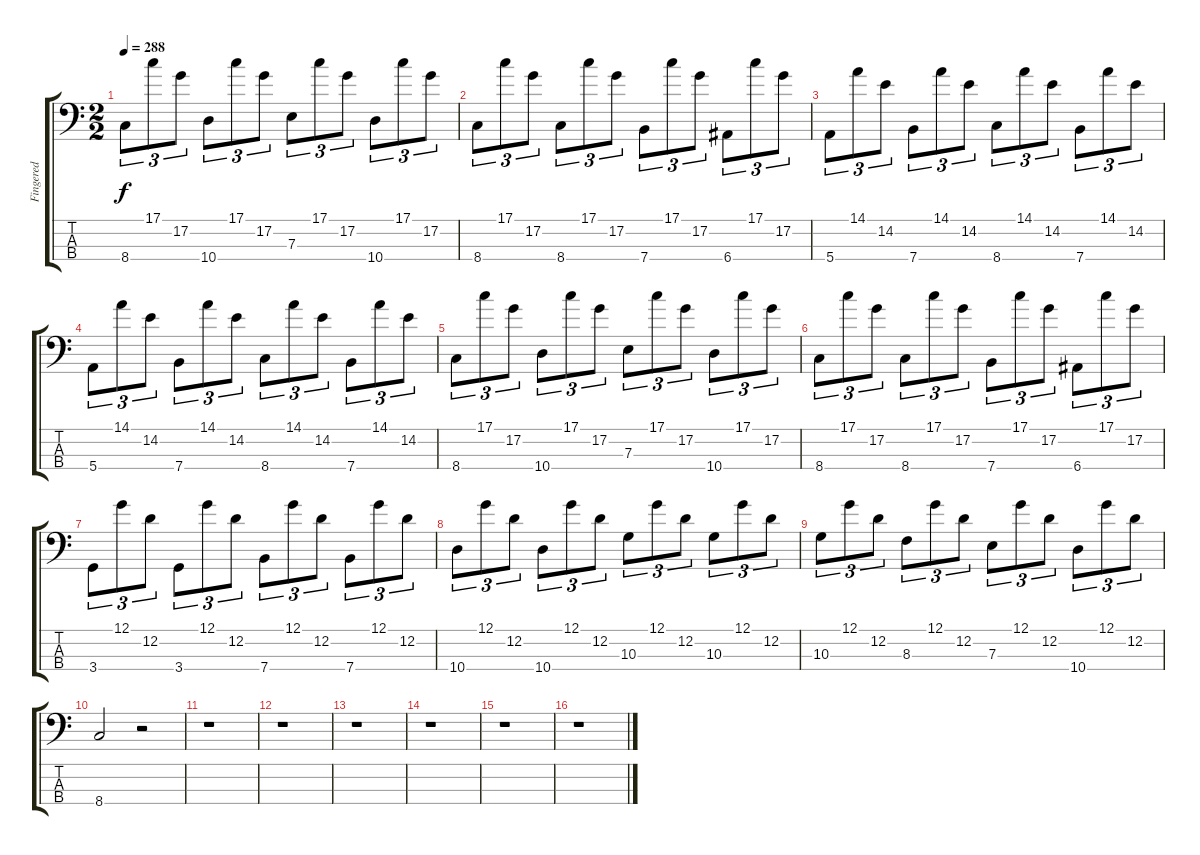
\track ("Fingered" "Fingered") {instrument electricbassfinger}
\staff {score tabs}
\tuning (G2 D2 A1 E1) {hide}
\ts (2 2)
\tempo 288
\clef f4
\ks c
8.4.8{tu (3 2) dy f} 17.1.8{tu (3 2)} 17.2.8{tu (3 2)} 10.4.8{tu (3 2)} 17.1.8{tu (3 2)} 17.2.8{tu (3 2)} 7.3.8{tu (3 2)} 17.1.8{tu (3 2)} 17.2.8{tu (3 2)} 10.4.8{tu (3 2)} 17.1.8{tu (3 2)} 17.2.8{tu (3 2)} |
8.4.8{tu (3 2)} 17.1.8{tu (3 2)} 17.2.8{tu (3 2)} 8.4.8{tu (3 2)} 17.1.8{tu (3 2)} 17.2.8{tu (3 2)} 7.4.8{tu (3 2)} 17.1.8{tu (3 2)} 17.2.8{tu (3 2)} 6.4.8{tu (3 2)} 17.1.8{tu (3 2)} 17.2.8{tu (3 2)} |
5.4.8{tu (3 2)} 14.1.8{tu (3 2)} 14.2.8{tu (3 2)} 7.4.8{tu (3 2)} 14.1.8{tu (3 2)} 14.2.8{tu (3 2)} 8.4.8{tu (3 2)} 14.1.8{tu (3 2)} 14.2.8{tu (3 2)} 7.4.8{tu (3 2)} 14.1.8{tu (3 2)} 14.2.8{tu (3 2)} |
5.4.8{tu (3 2)} 14.1.8{tu (3 2)} 14.2.8{tu (3 2)} 7.4.8{tu (3 2)} 14.1.8{tu (3 2)} 14.2.8{tu (3 2)} 8.4.8{tu (3 2)} 14.1.8{tu (3 2)} 14.2.8{tu (3 2)} 7.4.8{tu (3 2)} 14.1.8{tu (3 2)} 14.2.8{tu (3 2)} |
8.4.8{tu (3 2)} 17.1.8{tu (3 2)} 17.2.8{tu (3 2)} 10.4.8{tu (3 2)} 17.1.8{tu (3 2)} 17.2.8{tu (3 2)} 7.3.8{tu (3 2)} 17.1.8{tu (3 2)} 17.2.8{tu (3 2)} 10.4.8{tu (3 2)} 17.1.8{tu (3 2)} 17.2.8{tu (3 2)} |
8.4.8{tu (3 2)} 17.1.8{tu (3 2)} 17.2.8{tu (3 2)} 8.4.8{tu (3 2)} 17.1.8{tu (3 2)} 17.2.8{tu (3 2)} 7.4.8{tu (3 2)} 17.1.8{tu (3 2)} 17.2.8{tu (3 2)} 6.4.8{tu (3 2)} 17.1.8{tu (3 2)} 17.2.8{tu (3 2)} |
3.4.8{tu (3 2)} 12.1.8{tu (3 2)} 12.2.8{tu (3 2)} 3.4.8{tu (3 2)} 12.1.8{tu (3 2)} 12.2.8{tu (3 2)} 7.4.8{tu (3 2)} 12.1.8{tu (3 2)} 12.2.8{tu (3 2)} 7.4.8{tu (3 2)} 12.1.8{tu (3 2)} 12.2.8{tu (3 2)} |
10.4.8{tu (3 2)} 12.1.8{tu (3 2)} 12.2.8{tu (3 2)} 10.4.8{tu (3 2)} 12.1.8{tu (3 2)} 12.2.8{tu (3 2)} 10.3.8{tu (3 2)} 12.1.8{tu (3 2)} 12.2.8{tu (3 2)} 10.3.8{tu (3 2)} 12.1.8{tu (3 2)} 12.2.8{tu (3 2)} |
10.3.8{tu (3 2)} 12.1.8{tu (3 2)} 12.2.8{tu (3 2)} 8.3.8{tu (3 2)} 12.1.8{tu (3 2)} 12.2.8{tu (3 2)} 7.3.8{tu (3 2)} 12.1.8{tu (3 2)} 12.2.8{tu (3 2)} 10.4.8{tu (3 2)} 12.1.8{tu (3 2)} 12.2.8{tu (3 2)} |
8.4.2 r.2 |
r.1 |
r.1 |
r.1 |
r.1 |
r.1 |
r.1
